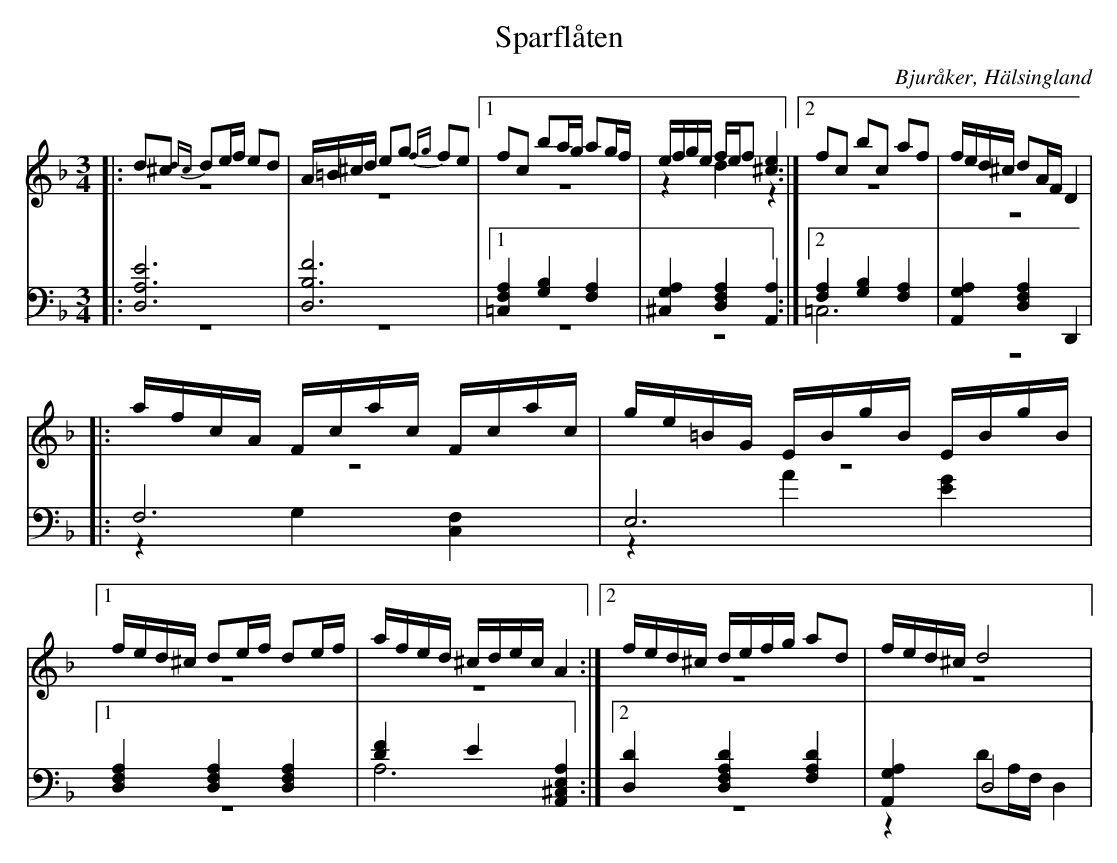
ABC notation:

X:1
T: Sparflåten
O: Bjuråker, Hälsingland
M: 3/4
L: 1/8
K: Dm
V:1
V:2 merge
V:3
V:4 merge
V:1
|:d^c {dc}de/f/ ed|A/=B/^c/d/ eg {fg}fe|1 fc ba/g/ ag/f/| e/f/g/e/ f/e/f [^c2e2]:|2 fc bc af|f/e/d/^c/ dA/F/ D2|
|:a/f/c/A/  F/c/a/c/ F/c/a/c/|g/e/=B/G/  E/B/g/B/  E/B/g/B/|1 f/e/d/^c/ de/f/ de/f/|a/f/e/d/ ^c/d/e/c/ A2:|2 f/e/d/^c/ d/e/f/g/ ad|f/e/d/^c/ d4|
V:2
|:z6|z6|1 z6|z2 d2 z2:|2 z6|z6|
|:z6|z6|1 z6|z6:|2 z6|z6|
V:3 clef=bass
|:[D,6A,6E6]|[D,6B,6F6]|1 [=C,2F,2A,2] [G,2B,2] [F,2A,2]|[^C,2G,2A,2] [D,2F,2A,2] [A,,2A,2]:|2 [F,2A,2] [G,2B,2] [F,2A,2]|[A,,2G,2A,2] [D,2F,2A,2] D,,2|
|:F,6|E,6|1 [D,2F,2A,2] [D,2F,2A,2] [D,2F,2A,2]|[D2F2] E2 [A,,2^C,2E,2A,2]:|2 [D,2D2] [D,2F,2A,2D2] [F,2A,2D2]|[A,,2G,2A,2] D,4|
V:4 clef=bass
|:z6|z6|1 z6|z6:|2 =C,6|z6|
|:z2 G,2 [C,2F,2]|z2 A2 [E2G2]|1 z6|A,6:|2 z6|z2 DA,/F,/ D,2|
